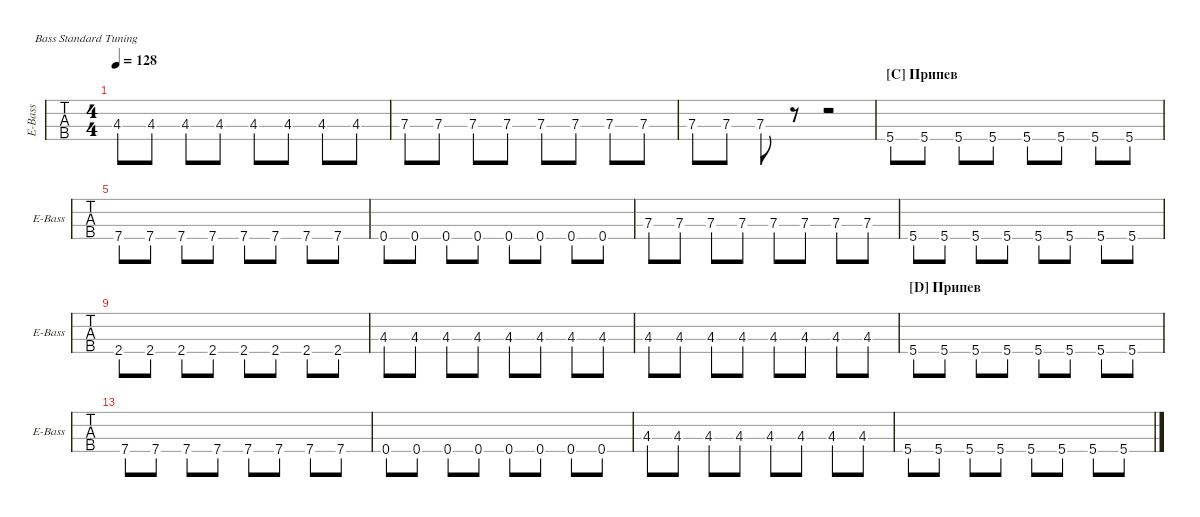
\defaultSystemsLayout 4
\hideDynamics
\bracketExtendMode groupsimilarinstruments
\singleTrackTrackNamePolicy allsystems
\multiTrackTrackNamePolicy allsystems
\otherSystemsTrackNameOrientation horizontal
\defaultBarNumberDisplay FirstOfSystem
\track ("Electric Bass" "E-Bass") {instrument electricbassfinger}
\staff {tabs}
\tuning (G2 D2 A1 E1)
\ts (4 4)
\tempo 128
\clef f4
\ks e
4.3.8{dy mf} 4.3.8 4.3.8 4.3.8 4.3.8 4.3.8 4.3.8 4.3.8 |
7.3.8 7.3.8 7.3.8 7.3.8 7.3.8 7.3.8 7.3.8 7.3.8 |
7.3.8 7.3.8 7.3.8 r.8 r.2 |
\section ("C" "Припев")
5.4.8 5.4.8 5.4.8 5.4.8 5.4.8 5.4.8 5.4.8 5.4.8 |
7.4.8 7.4.8 7.4.8 7.4.8 7.4.8 7.4.8 7.4.8 7.4.8 |
0.4.8 0.4.8 0.4.8 0.4.8 0.4.8 0.4.8 0.4.8 0.4.8 |
7.3.8 7.3.8 7.3.8 7.3.8 7.3.8 7.3.8 7.3.8 7.3.8 |
5.4.8 5.4.8 5.4.8 5.4.8 5.4.8 5.4.8 5.4.8 5.4.8 |
2.4.8 2.4.8 2.4.8 2.4.8 2.4.8 2.4.8 2.4.8 2.4.8 |
4.3.8 4.3.8 4.3.8 4.3.8 4.3.8 4.3.8 4.3.8 4.3.8 |
4.3.8 4.3.8 4.3.8 4.3.8 4.3.8 4.3.8 4.3.8 4.3.8 |
\section ("D" "Припев")
5.4.8 5.4.8 5.4.8 5.4.8 5.4.8 5.4.8 5.4.8 5.4.8 |
7.4.8 7.4.8 7.4.8 7.4.8 7.4.8 7.4.8 7.4.8 7.4.8 |
0.4.8 0.4.8 0.4.8 0.4.8 0.4.8 0.4.8 0.4.8 0.4.8 |
4.3.8 4.3.8 4.3.8 4.3.8 4.3.8 4.3.8 4.3.8 4.3.8 |
5.4.8 5.4.8 5.4.8 5.4.8 5.4.8 5.4.8 5.4.8 5.4.8
